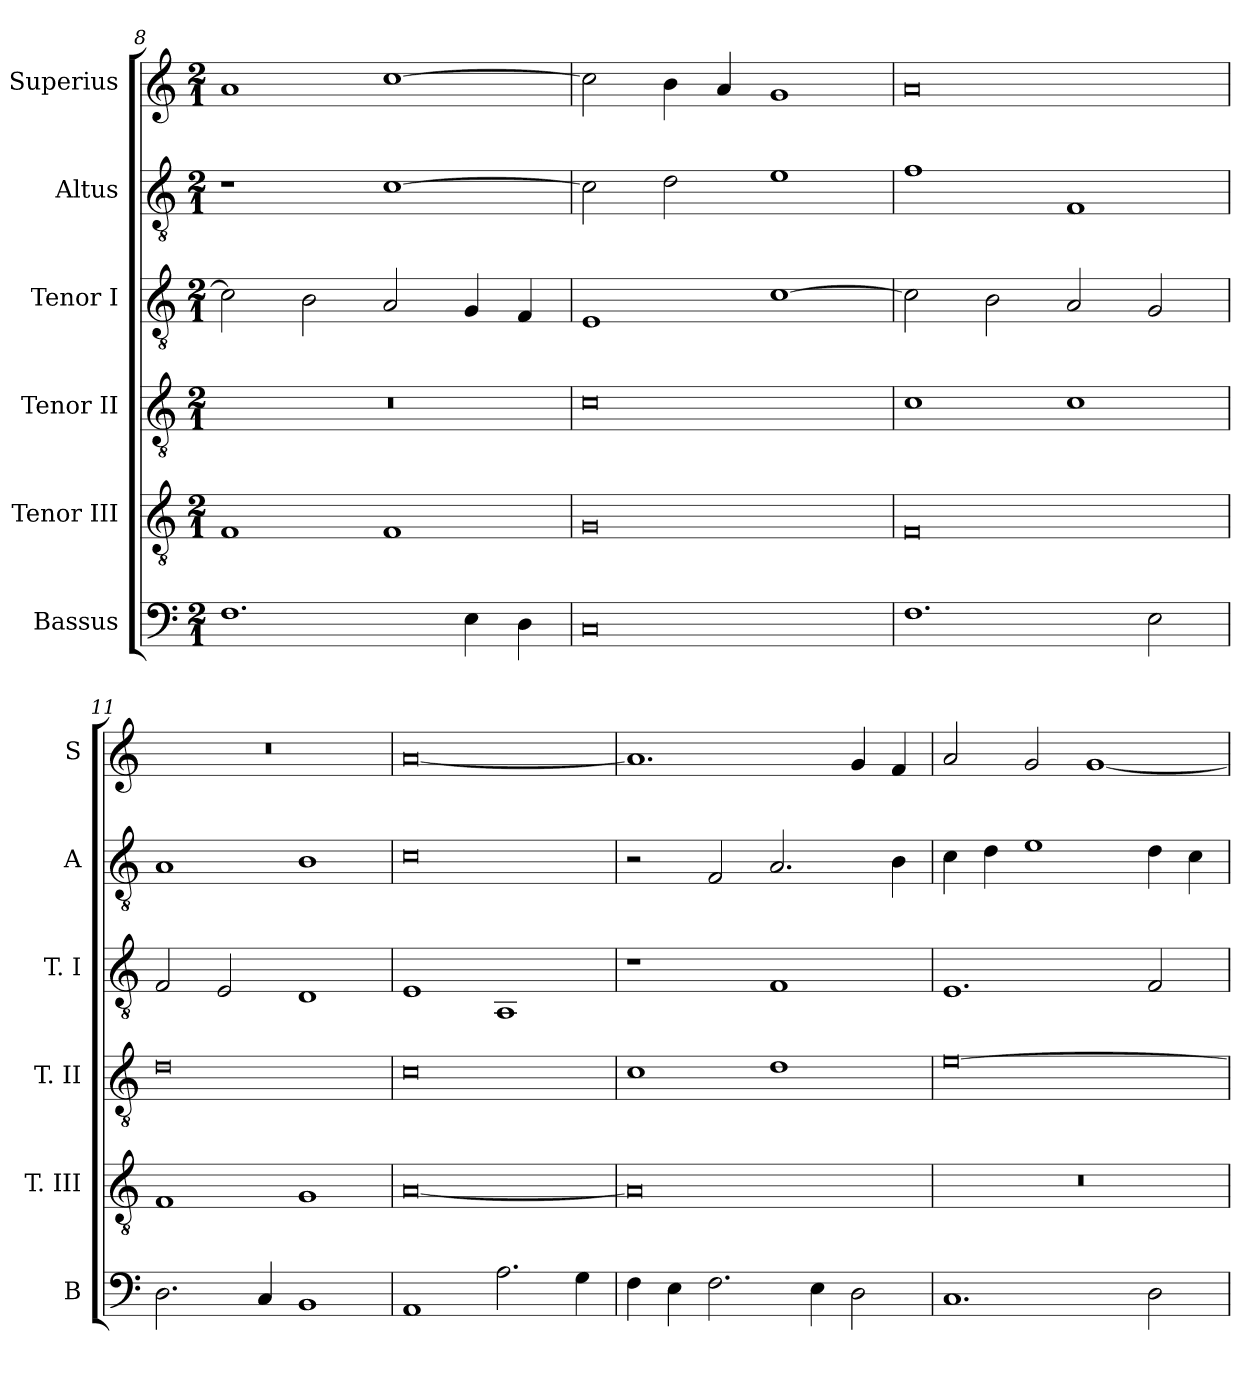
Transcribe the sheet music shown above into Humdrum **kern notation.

**kern	**kern	**kern	**kern	**kern	**kern
*part6	*part5	*part4	*part3	*part2	*part1
*staff6	*staff5	*staff4	*staff3	*staff2	*staff1
*I"Bassus	*I"Tenor III	*I"Tenor II	*I"Tenor I	*I"Altus	*I"Superius
*I'B	*I'T. III	*I'T. II	*I'T. I	*I'A	*I'S
*clefF4	*clefGv2	*clefGv2	*clefGv2	*clefGv2	*clefG2
*k[]	*k[]	*k[]	*k[]	*k[]	*k[]
*C:	*C:	*C:	*C:	*C:	*C:
*M2/1	*M2/1	*M2/1	*M2/1	*M2/1	*M2/1
=8	=8	=8	=8	=8	=8
1.F	1F	0r	2c]	1r	1a
.	.	.	2B	.	.
.	1F	.	2A	[1c	[1cc
4E	.	.	4G	.	.
4D	.	.	4F	.	.
=9	=9	=9	=9	=9	=9
0C	0G	0c	1E	2c]	2cc]
.	.	.	.	2d	4b
.	.	.	.	.	4a
.	.	.	[1c	1e	1g
=10	=10	=10	=10	=10	=10
1.F	0F	1c	2c]	1f	0a
.	.	.	2B	.	.
.	.	1c	2A	1F	.
2E	.	.	2G	.	.
=11	=11	=11	=11	=11	=11
2.D	1F	0d	2F	1A	0r
.	.	.	2E	.	.
4C	.	.	.	.	.
1BB	1G	.	1D	1B	.
=12	=12	=12	=12	=12	=12
1AA	[0A	0c	1E	0c	[0a
2.A	.	.	1AA	.	.
4G	.	.	.	.	.
=13	=13	=13	=13	=13	=13
4F	0A]	1c	1r	2r	1.a]
4E	.	.	.	.	.
2.F	.	.	.	2F	.
.	.	1d	1F	2.A	.
4E	.	.	.	.	.
2D	.	.	.	.	4g
.	.	.	.	4B	4f
=14	=14	=14	=14	=14	=14
1.C	0r	[0e	1.E	4c	2a
.	.	.	.	4d	.
.	.	.	.	1e	2g
.	.	.	.	.	[1g
2D	.	.	2F	4d	.
.	.	.	.	4c	.
=	=	=	=	=	=
*-	*-	*-	*-	*-	*-
